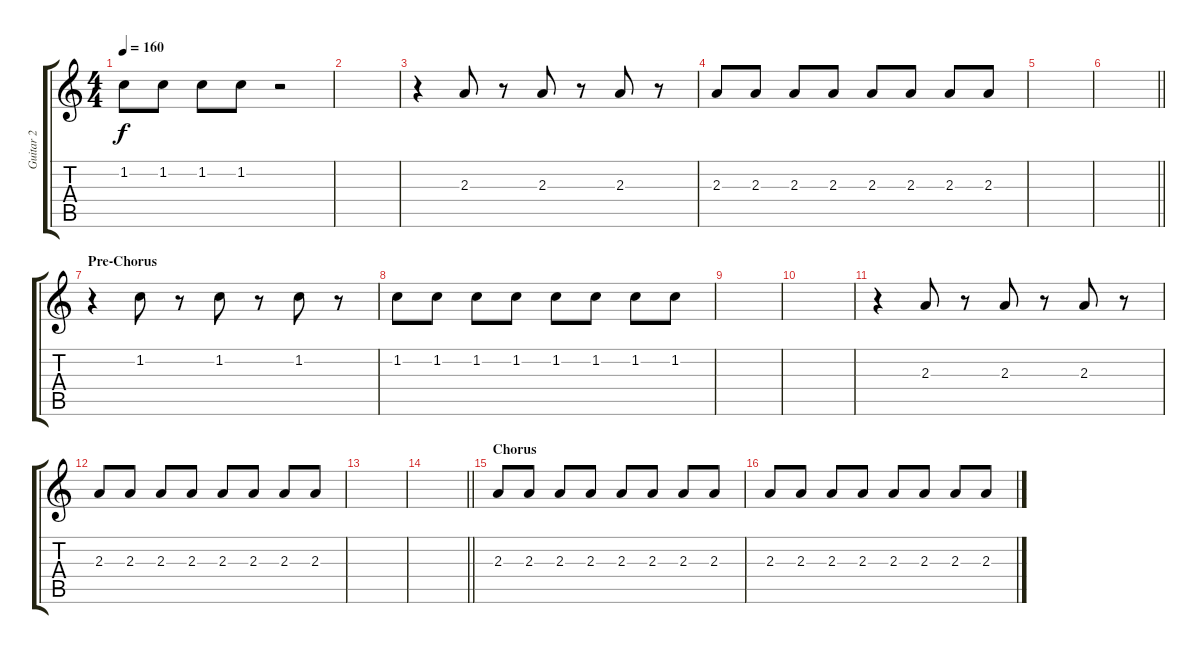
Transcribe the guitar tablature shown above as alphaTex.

\track ("Guitar 2" "Guitar 2") {instrument distortionguitar}
\staff {score tabs}
\tuning (E4 B3 G3 D3 A2 E2) {hide}
\ts (4 4)
\tempo 160
\clef g2
\ks c
1.2.8{dy f} 1.2.8 1.2.8 1.2.8 r.2 |
|
r.4{volume 9} 2.3.8 r.8 2.3.8 r.8 2.3.8 r.8 |
2.3.8 2.3.8 2.3.8 2.3.8 2.3.8 2.3.8 2.3.8 2.3.8 |
|
\barLineRight lightlight
|
\section ("" "Pre-Chorus")
r.4 1.2.8 r.8 1.2.8 r.8 1.2.8 r.8 |
1.2.8 1.2.8 1.2.8 1.2.8 1.2.8 1.2.8 1.2.8 1.2.8 |
|
|
r.4 2.3.8 r.8 2.3.8 r.8 2.3.8 r.8 |
2.3.8 2.3.8 2.3.8 2.3.8 2.3.8 2.3.8 2.3.8 2.3.8 |
|
\barLineRight lightlight
|
\section ("" "Chorus")
2.3.8{volume 10} 2.3.8 2.3.8 2.3.8 2.3.8 2.3.8 2.3.8 2.3.8 |
2.3.8 2.3.8 2.3.8 2.3.8 2.3.8 2.3.8 2.3.8 2.3.8
